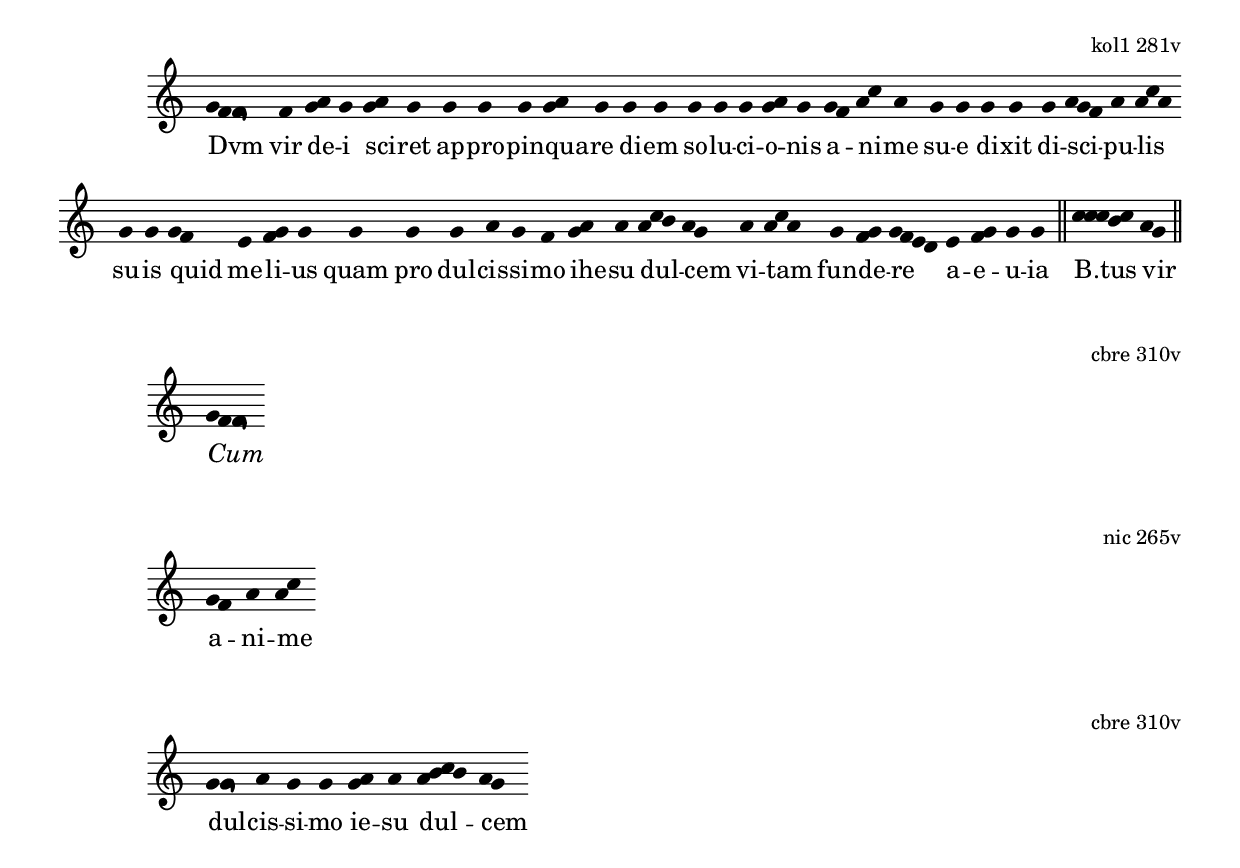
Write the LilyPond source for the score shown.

\version "2.19.32"

\include "../lib/synopsis.ily"

\score {
  \transpose c c' {
    \plainchant
    \melisma { g f \strophicus f } \bar "" f \bar "" \melisma { g a } g \bar "" \melisma { g a } g \bar "" g g g \melisma { g a } g \bar ""
    g g \bar "" g g g \melisma { g a } g \bar "" \melisma { g f } \melisma { a c' } a \bar "" g g \bar ""
    g g \bar "" g \melisma { a g f } a \melisma { a c' a } \bar "" g g \bar ""
    \melisma { g f } \bar "" e \melisma { f g } g \bar ""
    g \bar "" g \bar "" g a g f \bar "" \melisma { g a } a \bar ""
    \melisma { a c' b } \melisma { a g } \bar "" a \melisma { a c' a } \bar "" g \melisma { f g } \melisma { g f e d } \bar "" e \melisma { f g } g g \bar "||"

    \melisma { c' c' c' b c' } \bar "" \melisma { a g } \bar "||"
  }
  \addlyrics {
    Dvm vir de -- i sci -- ret ap -- pro -- pin -- qua -- re
    di -- em so -- lu -- ci -- o -- nis a -- ni -- me su -- e
    di -- xit di -- sci -- pu -- lis su -- is
    quid me -- li -- us
    quam pro dul -- cis -- si -- mo ihe -- su
    dul -- cem vi -- tam fun -- de -- re a -- e -- u -- ia

    B.tus vir
  }
  \header {
    quid = "antiphona"
    fontes = "kol1 281v"
  }
}

\score {
  \transpose c c' {
    \plainchant
    \melisma { g f \strophicus f }
  }
  \addlyrics {
    \markup\italic{Cum}
  }
  \header {
    fontes = "cbre 310v"
  }
}

\score {
  \transpose c c' {
    \plainchant
    \melisma { g f } a \melisma { a c' }
  }
  \addlyrics {
    a -- ni -- me
  }
  \header {
    fontes = "nic 265v"
  }
}

\score {
  \transpose c c' {
    \plainchant
    \melisma { g \strophicus g } a g g \melisma { g a } a \melisma { a b c' b } \melisma { a g } % nejiste deleni: abcb/ag nebo ab/cbag ?
  }
  \addlyrics {
    dul -- cis -- si -- mo ie -- su dul -- cem
  }
  \header {
    fontes = "cbre 310v"
  }
}